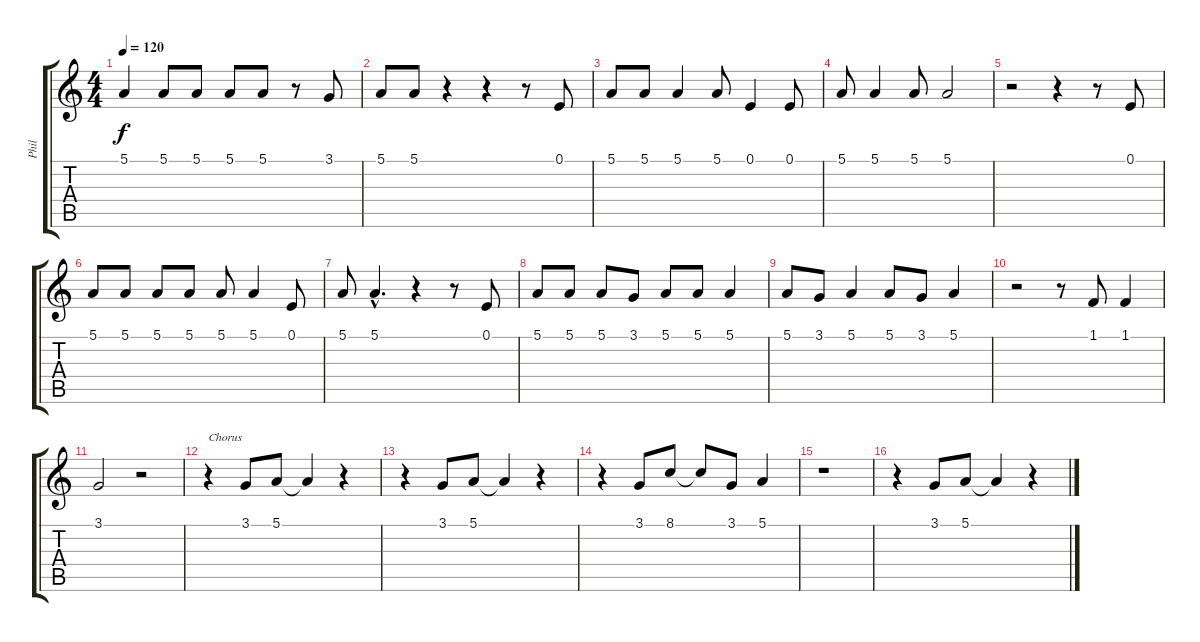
\track ("Phil" "Phil") {instrument lead6voice}
\staff {score tabs}
\tuning (E4 B3 G3 D3 A2 E2) {hide}
\ts (4 4)
\tempo 120
\clef g2
\ks c
5.1.4{dy f} 5.1.8 5.1.8 5.1.8 5.1.8 r.8 3.1.8 |
5.1.8 5.1.8 r.4 r.4 r.8 0.1.8 |
5.1.8 5.1.8 5.1.4 5.1.8 0.1.4 0.1.8 |
5.1.8 5.1.4 5.1.8 5.1.2 |
r.2 r.4 r.8 0.1.8 |
5.1.8 5.1.8 5.1.8 5.1.8 5.1.8 5.1.4 0.1.8 |
5.1.8 5.1{hac}.4{d} r.4 r.8 0.1.8 |
5.1.8 5.1.8 5.1.8 3.1.8 5.1.8 5.1.8 5.1.4 |
5.1.8 3.1.8 5.1.4 5.1.8 3.1.8 5.1.4 |
r.2 r.8 1.1.8 1.1.4 |
3.1.2 r.2 |
r.4{txt "Chorus"} 3.1.8 5.1.8 5.1{t}.4 r.4 |
r.4 3.1.8 5.1.8 5.1{t}.4 r.4 |
r.4 3.1.8 8.1.8 8.1{t}.8 3.1.8 5.1.4 |
r.1 |
r.4 3.1.8 5.1.8 5.1{t}.4 r.4
